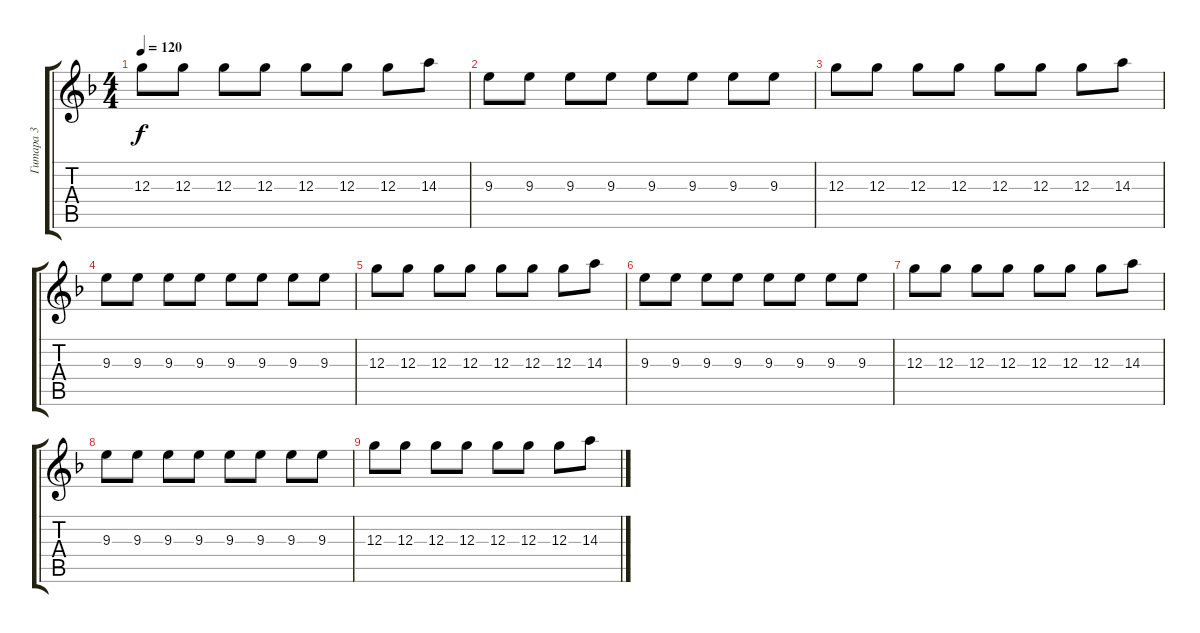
\track ("Гитара 3" "Гитара 3") {instrument distortionguitar}
\staff {score tabs}
\tuning (E4 B3 G3 D3 A2 E2) {hide}
\ts (4 4)
\tempo 120
\clef g2
\ks f
12.3.8{dy f} 12.3.8 12.3.8 12.3.8 12.3.8 12.3.8 12.3.8 14.3.8 |
9.3.8{volume 3} 9.3.8 9.3.8 9.3.8 9.3.8 9.3.8 9.3.8 9.3.8 |
12.3.8 12.3.8 12.3.8 12.3.8 12.3.8 12.3.8 12.3.8 14.3.8 |
9.3.8 9.3.8 9.3.8 9.3.8 9.3.8 9.3.8 9.3.8 9.3.8 |
12.3.8 12.3.8 12.3.8 12.3.8 12.3.8 12.3.8 12.3.8 14.3.8 |
9.3.8{volume 0} 9.3.8 9.3.8 9.3.8 9.3.8 9.3.8 9.3.8 9.3.8 |
12.3.8 12.3.8 12.3.8 12.3.8 12.3.8 12.3.8 12.3.8 14.3.8 |
9.3.8 9.3.8 9.3.8 9.3.8 9.3.8 9.3.8 9.3.8 9.3.8 |
12.3.8 12.3.8 12.3.8 12.3.8 12.3.8 12.3.8 12.3.8 14.3.8
